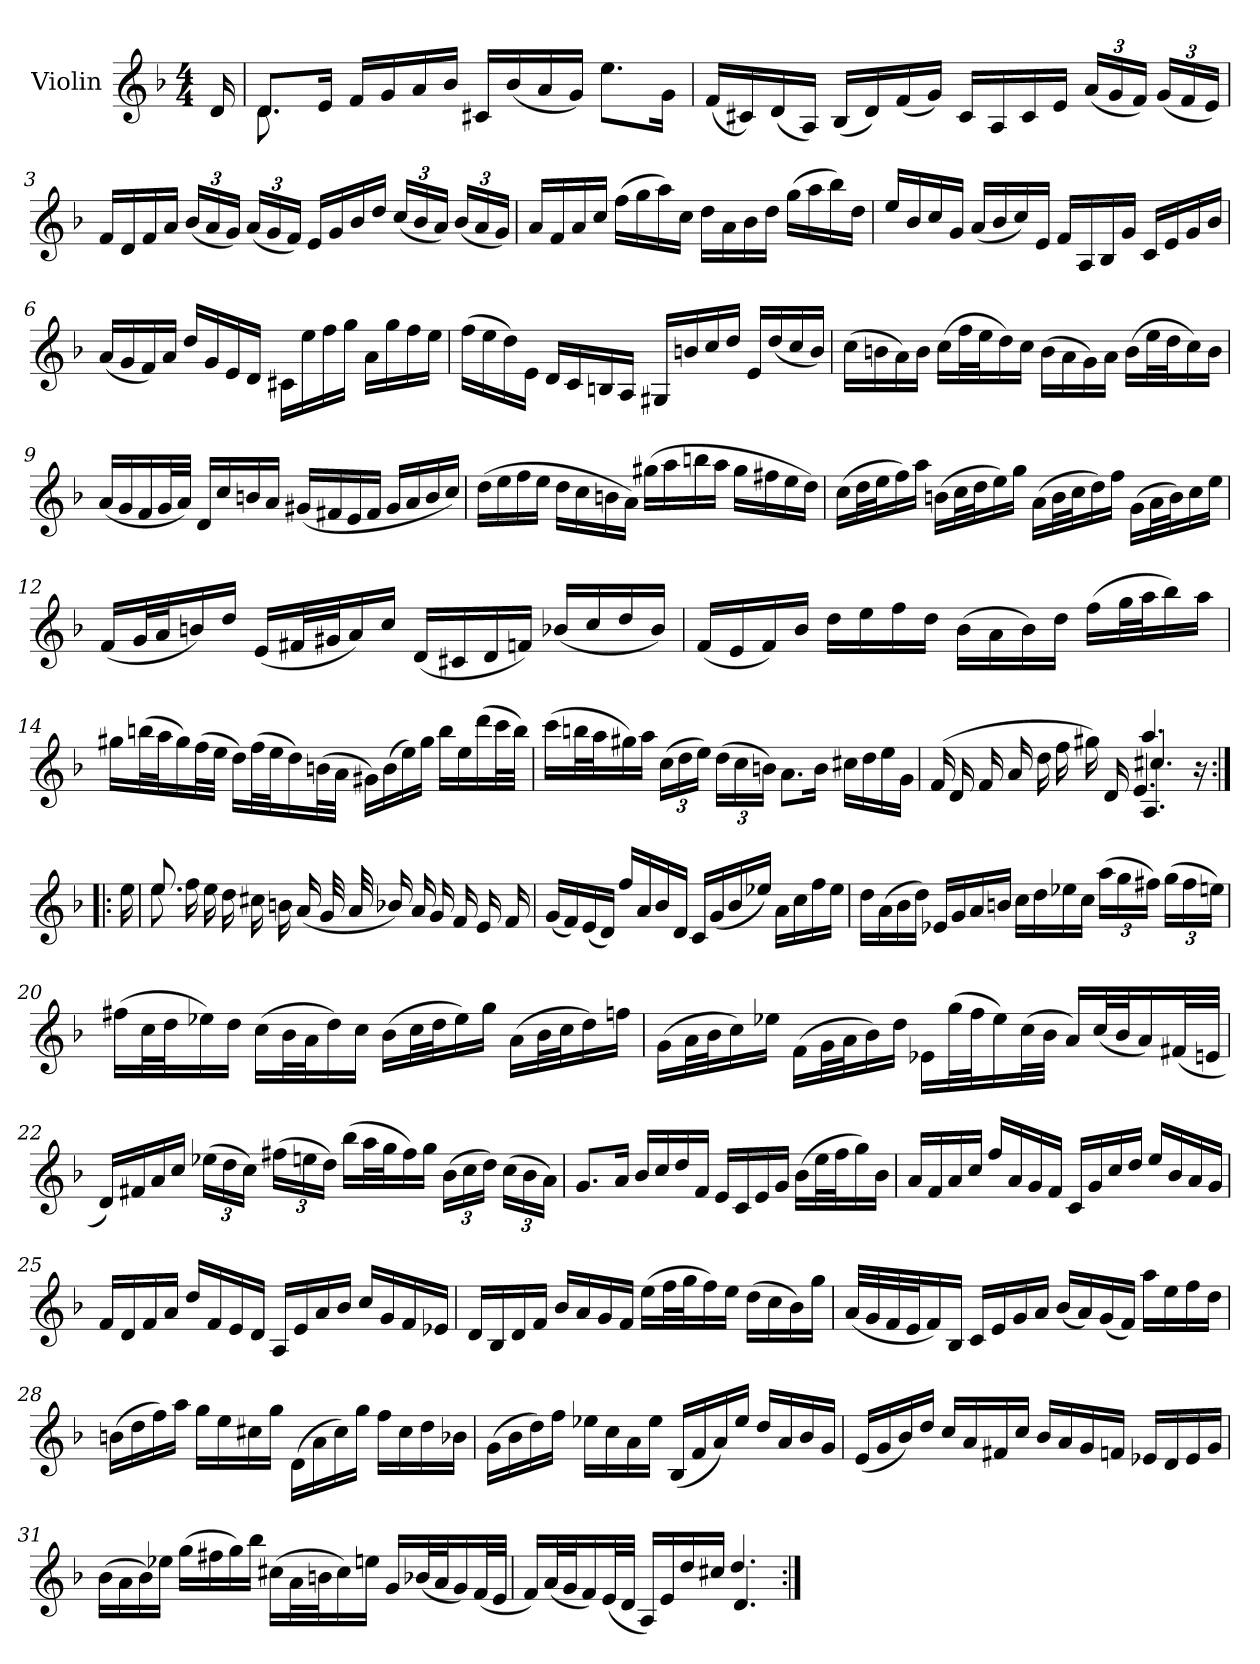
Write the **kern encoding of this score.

**kern
*part1
*staff1
*I"Violin
*I'Vln
*clefG2
*k[b-]
*M4/4
*MM94
=
16d/
=1
*^
8.d/L	8.d\
16e/Jk	2ryy
16f/LL	.
16g/	.
16a/	.
16b-/JJ	.
16c#X/LL	.
(16b-/	.
16a/	.
16g/JJ)	4ryy
8.ee\L	.
16g\Jk	16ryy
*v	*v
=2
(16f/LL
16c#X/)
(16d/
16A/JJ)
(16B-/LL
16d/)
(16f/
16g/JJ)
16c#/LL
16A/
16c#/
16e/JJ
(24a/LL
24g/
24f/JJ)
(24g/LL
24f/
24e/JJ)
=3
16f/LL
16d/
16f/
16a/JJ
(24b-/LL
24a/
24g/JJ)
(24a/LL
24g/
24f/JJ)
16e/LL
16g/
16b-/
16dd/JJ
(24cc/LL
24b-/
24a/JJ)
(24b-/LL
24a/
24g/JJ)
=4
16a/LL
16f/
16a/
16cc/JJ
(16ff\LL
16gg\
16aa\)
16cc\JJ
16dd\LL
16a\
16b-\
16dd\JJ
(16gg\LL
16aa\
16bb-\)
16dd\JJ
=5
16ee/LL
16b-/
16cc/
16g/JJ
(16a/LL
16b-/
16cc/)
16e/JJ
16f/LL
16A/
16B-/
16g/JJ
16c/LL
16e/
16g/
16b-/JJ
=6
(16a/LL
16g/
16f/)
16a/JJ
16dd/LL
16g/
16e/
16d/JJ
16c#X\LL
16ee\
16ff\
16gg\JJ
16a\LL
16gg\
16ff\
16ee\JJ
=7
(16ff\LL
16ee\
16dd\)
16e\JJ
16d/LL
16c/
16Bn/
16A/JJ
16G#X/LL
16bn/
16cc/
16dd/JJ
16e/LL
(16dd/
16cc/
16b/JJ)
=8
(16cc\LL
16bn\
16a\)
16b\JJ
(16cc\LL
32ff\L
32ee\J
16dd\)
16cc\JJ
(16b\LL
16a\
16g\)
16a\JJ
(16b\LL
32ee\L
32dd\J
16cc\)
16b\JJ
=9
(16a/LL
16g/
16f/
32g/L
32a/JJJ)
16d/LL
16cc/
16bn/
16a/JJ
(16g#X/LL
16f#X/
16e/
16f#/JJ
16g#/LL
16a/
16b/
16cc/JJ)
=10
(16dd\LL
16ee\
16ff\
16ee\JJ
16dd\LL
16cc\
16bn\
16a\JJ)
(16gg#X\LL
16aa\
16bbn\
16aa\JJ
16gg#\LL
16ff#X\
16ee\
16dd\JJ)
=11
(16cc\LL
32dd\L
32ee\J
16ff\)
16aa\JJ
(16bn\LL
32cc\L
32dd\J
16ee\)
16gg\JJ
(16a\LL
32b\L
32cc\J
16dd\)
16ff\JJ
(16g\LL
32a\L
32b\J)
16cc\
16ee\JJ
=12
(16f/LL
32g/L
32a/J
16bn/)
16dd/JJ
(16e/LL
32f#X/L
32g#X/J
16a/)
16cc/JJ
(16d/LL
16c#X/
16d/
16fn/JJ)
(16b-X/LL
16cc/
16dd/
16b-/JJ)
=13
(16f/LL
16e/
16f/)
16b-/JJ
16dd\LL
16ee\
16ff\
16dd\JJ
(16b-\LL
16a\
16b-\)
16dd\JJ
(16ff\LL
32gg\L
32aa\J
16bb-\)
16aa\JJ
=14
16gg#X\LL
(32bbn\L
32aa\J
16gg#\)
(32ff\L
32ee\JJJ
16dd\LL)
(32ff\L
32ee\J
16dd\)
(32bn\L
32a\JJJ
16g#X\LL)
(16b\
16ee\)
16gg#\JJ
16bb\LL
16ee\
(16ddd\
32ccc\L
32bb\JJJ)
=15
(16ccc\LL
32bbn\L
32aa\J
16gg#X\)
16aa\JJ
(24cc\LL
24dd\
24ee\JJ)
(24dd\LL
24cc\
24bn\JJ)
8.a\L
16b\Jk
16cc#X\LL
16dd\
16ee\
16g\JJ
=16
*^
*	*^
*	*	*^
(16f/	2ryy	2ryy	2ryy
16d/	.	.	.
16f/	.	.	.
16a/	.	.	.
16dd\	.	.	.
16ff\	.	.	.
16gg#X\)	.	.	.
16d/	.	.	.
4.A/	4.e/	4.cc#X/	4.aa/
16r	16ryy	16ryy	16ryy
*v	*v	*v	*v
=:|!|:
16ee\
=17
*^
8.ee/	8.ee\
16ff\	2ryy
16ee\	.
16dd\	.
16cc#X\	.
16bn\	.
(16a/	.
32g/	.
32a/	.
16b-X/)	.
16a/	4ryy
16g/	.
16f/	.
16e/	.
16f/	16ryy
*v	*v
=18
(16g/LL
16f/)
(16e/
16d/JJ)
16ff/LL
16a/
16b-/
16d/JJ
16c/LL
(16g/
16b-/
16ee-X/JJ)
16a\LL
16cc\
16ff\
16ee-\JJ
=19
16dd\LL
(16a\
16b-\
16dd\JJ)
16e-X/LL
16g/
16a/
16bn/JJ
16cc\LL
16dd\
16ee-X\
16cc\JJ
(24aa\LL
24gg\
24ff#X\JJ)
(24gg\LL
24ff#\
24een\JJ)
=20
(16ff#X\LL
32cc\L
32dd\J
16ee-X\)
16dd\JJ
(16cc\LL
32b-\L
32a\J
16dd\)
16cc\JJ
(16b-\LL
32cc\L
32dd\J
16ee-\)
16gg\JJ
(16a\LL
32b-\L
32cc\J
16dd\)
16ffn\JJ
=21
(16g\LL
32a\L
32b-\J
16cc\)
16ee-X\JJ
(16f\LL
32g\L
32a\J
16b-\)
16dd\JJ
16e-X\LL
(32gg\L
32ff\J
16ee-\)
(32cc\L
32b-\JJJ
16a/LL)
(32cc/L
32b-/J
16a/)
(32f#X/L
32en/JJJ
=22
16d/LL)
16f#X/
16a/
16cc/JJ
(24ee-X\LL
24dd\
24cc\JJ)
(24ff#X\LL
24een\
24dd\JJ)
(16bb-\LL
32aa\L
32gg\J
16ff#\)
16gg\JJ
(24b-\LL
24cc\
24dd\JJ)
(24cc\LL
24b-\
24a\JJ)
=23
8.g/L
16a/Jk
16b-/LL
16cc/
16dd/
16f/JJ
16e/LL
16c/
16e/
16g/JJ
(16b-\LL
32ee\L
32ff\J
16gg\)
16b-\JJ
=24
16a/LL
16f/
16a/
16cc/JJ
16ff/LL
16a/
16g/
16f/JJ
16c/LL
16g/
16cc/
16dd/JJ
16ee/LL
16b-/
16a/
16g/JJ
=25
16f/LL
16d/
16f/
16a/JJ
16dd/LL
16f/
16e/
16d/JJ
16A/LL
16e/
16a/
16b-/JJ
16cc/LL
16g/
16f/
16e-X/JJ
=26
16d/LL
16B-/
16d/
16f/JJ
16b-/LL
16a/
16g/
16f/JJ
(16ee\LL
32ff\L
32gg\J
16ff\)
16ee\JJ
(16dd\LL
16cc\
16b-\)
16gg\JJ
=27
(32a/LLL
32g/
32f/
32e/J
16f/)
16B-/JJ
16c/LL
16e/
16g/
16a/JJ
(16b-/LL
16a/)
(16g/
16f/JJ)
16aa\LL
16ee\
16ff\
16dd\JJ
=28
(16bn\LL
16dd\
16ff\)
16aa\JJ
16gg\LL
16ee\
16cc#X\
16gg\JJ
(16d\LL
16a\
16cc#\)
16gg\JJ
16ff\LL
16cc#\
16dd\
16b-X\JJ
=29
(16g\LL
16b-\
16dd\)
16ff\JJ
16ee-X\LL
16cc\
16a\
16ee-\JJ
(16B-/LL
16f/
16a/)
16ee-/JJ
16dd/LL
16a/
16b-/
16g/JJ
=30
(16e/LL
16g/
16b-/)
16dd/JJ
16cc/LL
16a/
16f#X/
16cc/JJ
16b-/LL
16a/
16g/
16fn/JJ
16e-X/LL
16d/
16e-/
16g/JJ
=31
(16b-\LL
16a\
16b-\)
16ee-X\JJ
(16gg\LL
16ff#X\
16gg\)
16bb-\JJ
(16cc#X\LL
32a\L
32bn\J
16cc#\)
16een\JJ
16g/LL
(32b-X/L
32a/J
16g/)
(32f/L
32e/JJJ
=32
*^
16f/LL)	2ryy
(32a/L	.
32g/J	.
16f/)	.
(32e/L	.
32d/JJJ	.
16A/LL)	.
16e/	.
16dd/	.
16cc#X/JJ	.
4.dd/	4.d/
*v	*v
=:|!
*-
